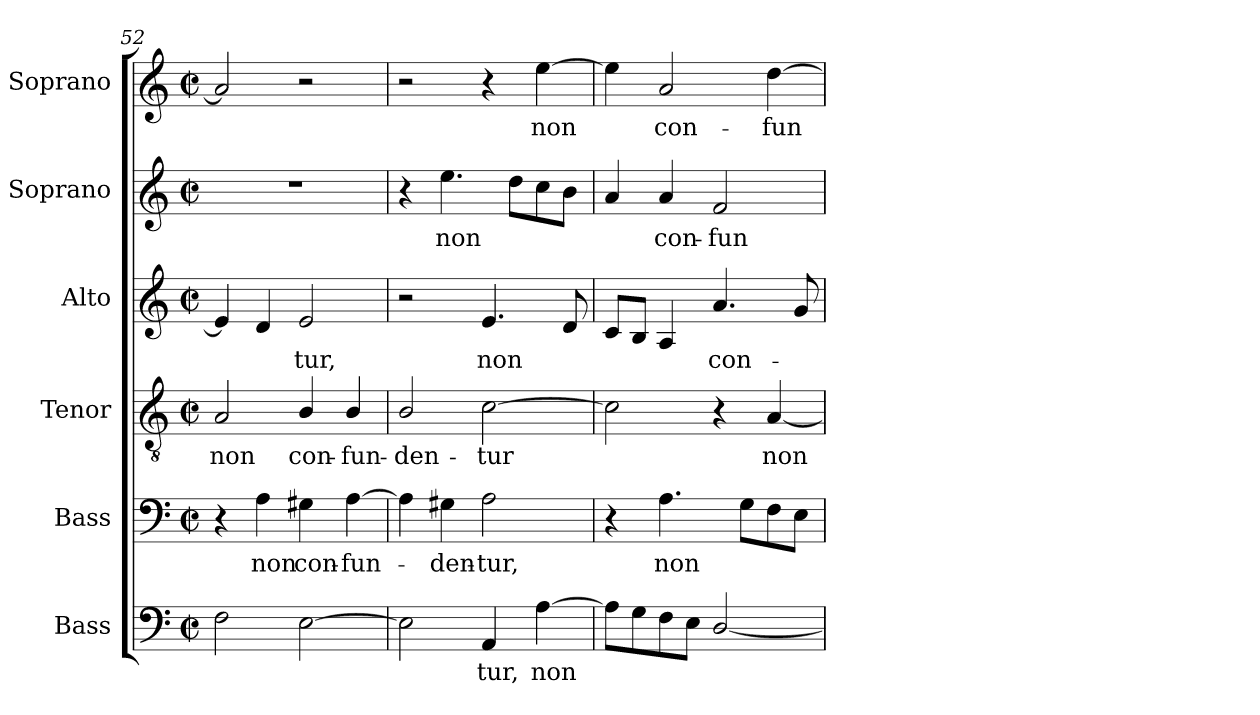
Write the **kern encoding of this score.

**kern	**text	**kern	**text	**kern	**text	**kern	**text	**kern	**text	**kern	**text
*part6	*part6	*part5	*part5	*part4	*part4	*part3	*part3	*part2	*part2	*part1	*part1
*staff6	*staff6	*staff5	*staff5	*staff4	*staff4	*staff3	*staff3	*staff2	*staff2	*staff1	*staff1
*I"Bass	*	*I"Bass	*	*I"Tenor	*	*I"Alto	*	*I"Soprano	*	*I"Soprano	*
*	*	*	*	*I'Tenor	*	*I'Alto	*	*	*	*	*
*clefF4	*	*clefF4	*	*clefGv2	*	*clefG2	*	*clefG2	*	*clefG2	*
*	*	*	*	*ITrd7c12	*	*	*	*	*	*	*
*k[]	*	*k[]	*	*k[]	*	*k[]	*	*k[]	*	*k[]	*
*C:	*	*C:	*	*C:	*	*C:	*	*C:	*	*C:	*
*M2/2	*	*M2/2	*	*M2/2	*	*M2/2	*	*M2/2	*	*M2/2	*
*met(c|)	*	*met(c|)	*	*met(c|)	*	*met(c|)	*	*met(c|)	*	*met(c|)	*
=52	=52	=52	=52	=52	=52	=52	=52	=52	=52	=52	=52
!	!	!	!	!	!LO:LY:b:color=#000000	!	!	!	!	!	!
2Fi\	.	4r	.	2AAi/	non	4ei/]	.	1r	.	2ai/]	.
!	!	!	!LO:LY:b:color=#000000	!	!	!	!	!	!	!	!
.	.	4Ai\	non	.	.	4di/	.	.	.	.	.
!	!	!	!LO:LY:b:color=#000000	!	!	!	!	!	!	!	!
!	!	!	!	!	!LO:LY:b:color=#000000	!	!	!	!	!	!
!	!	!	!	!	!	!	!LO:LY:b:color=#000000	!	!	!	!
[>2Ei\	.	4G#Xi\	con-	4BBi/	con-	2ei/	-tur,	.	.	2r	.
!	!	!	!LO:LY:b:color=#000000	!	!	!	!	!	!	!	!
!	!	!	!	!	!LO:LY:b:color=#000000	!	!	!	!	!	!
.	.	[>4Ai\	-fun-	4BBi/	-fun-	.	.	.	.	.	.
=53	=53	=53	=53	=53	=53	=53	=53	=53	=53	=53	=53
!	!	!	!	!	!LO:LY:b:color=#000000	!	!	!	!	!	!
2Ei\]	.	4Ai\]	.	2BBi/	-den-	2r	.	4r	.	2r	.
!	!	!	!LO:LY:b:color=#000000	!	!	!	!	!	!	!	!
!	!	!	!	!	!	!	!	!	!LO:LY:b:color=#000000	!	!
.	.	4G#Xi\	-den-	.	.	.	.	4.eei\	non	.	.
!	!LO:LY:b:color=#000000	!	!	!	!	!	!	!	!	!	!
!	!	!	!LO:LY:b:color=#000000	!	!	!	!	!	!	!	!
!	!	!	!	!	!LO:LY:b:color=#000000	!	!	!	!	!	!
!	!	!	!	!	!	!	!LO:LY:b:color=#000000	!	!	!	!
4AAi/	-tur,	2Ai\	-tur,	[>2Ci\	-tur	4.ei/	non	.	.	4r	.
.	.	.	.	.	.	.	.	8ddi\L	.	.	.
!	!LO:LY:b:color=#000000	!	!	!	!	!	!	!	!	!	!
!	!	!	!	!	!	!	!	!	!	!	!LO:LY:b:color=#000000
[>4Ai\	non	.	.	.	.	.	.	8cci\	.	[>4eei\	non
.	.	.	.	.	.	8di/	.	8bi\J	.	.	.
!!LO:LB:g=z
=54	=54	=54	=54	=54	=54	=54	=54	=54	=54	=54	=54
8Ai\L]	.	4r	.	2Ci\]	.	8ci/L	.	4ai/	.	4eei\]	.
8Gi\	.	.	.	.	.	8Bi/J	.	.	.	.	.
!	!	!	!LO:LY:b:color=#000000	!	!	!	!	!	!	!	!
!	!	!	!	!	!	!	!	!	!LO:LY:b:color=#000000	!	!
!	!	!	!	!	!	!	!	!	!	!	!LO:LY:b:color=#000000
8Fi\	.	4.Ai\	non	.	.	4Ai/	.	4ai/	con-	2ai/	con-
8Ei\J	.	.	.	.	.	.	.	.	.	.	.
!	!	!	!	!	!	!	!LO:LY:b:color=#000000	!	!	!	!
!	!	!	!	!	!	!	!	!	!LO:LY:b:color=#000000	!	!
[<2Di/	.	.	.	4r	.	4.ai/	con-	2fi/	-fun-	.	.
.	.	8Gi\L	.	.	.	.	.	.	.	.	.
!	!	!	!	!	!LO:LY:b:color=#000000	!	!	!	!	!	!
!	!	!	!	!	!	!	!	!	!	!	!LO:LY:b:color=#000000
.	.	8Fi\	.	[<4AAi/	non	.	.	.	.	[>4ddi\	-fun-
.	.	8Ei\J	.	.	.	8gi/	.	.	.	.	.
=	=	=	=	=	=	=	=	=	=	=	=
*-	*-	*-	*-	*-	*-	*-	*-	*-	*-	*-	*-
